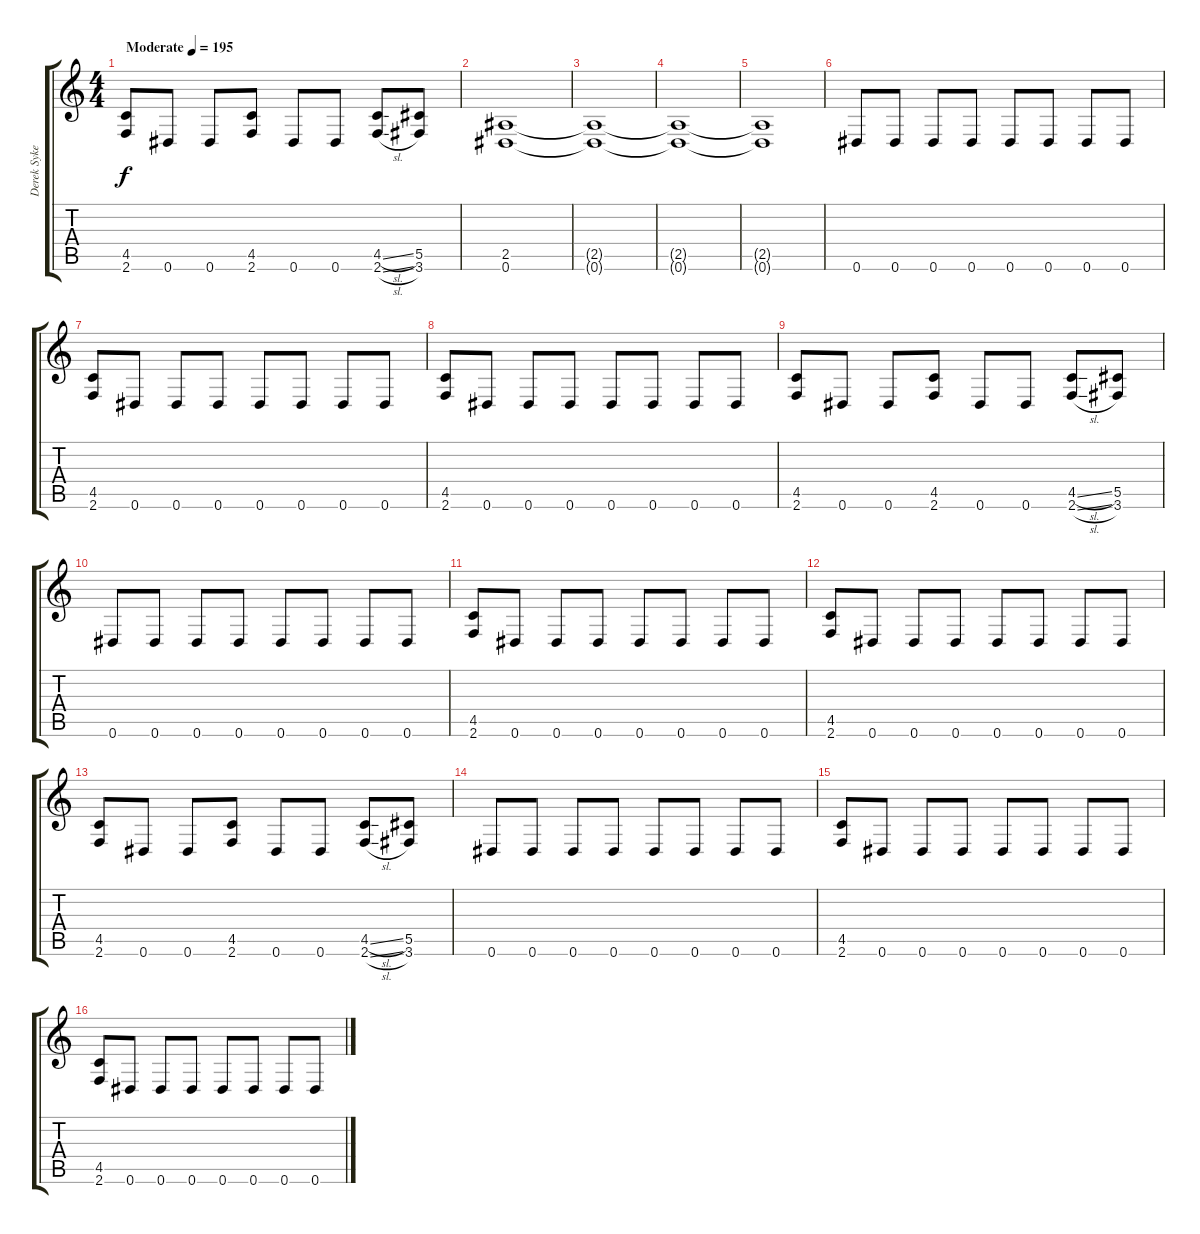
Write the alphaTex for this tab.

\track ("Derek Sykes" "Derek Syke") {instrument distortionguitar}
\staff {score tabs}
\tuning (Eb4 Bb3 Gb3 Db3 Ab2 Eb2) {hide}
\ts (4 4)
\tempo (195 "Moderate")
\clef g2
\ks c
(4.5 2.6).8{dy f instrument distortionguitar} 0.6.8 0.6.8 (4.5 2.6).8 0.6.8 0.6.8 (4.5{sl} 2.6{sl}).8 (5.5 3.6).8 |
(2.5 0.6).1 |
(2.5{t} 0.6{t}).1 |
(2.5{t} 0.6{t}).1 |
(2.5{t} 0.6{t}).1 |
0.6.8 0.6.8 0.6.8 0.6.8 0.6.8 0.6.8 0.6.8 0.6.8 |
(4.5 2.6).8 0.6.8 0.6.8 0.6.8 0.6.8 0.6.8 0.6.8 0.6.8 |
(4.5 2.6).8 0.6.8 0.6.8 0.6.8 0.6.8 0.6.8 0.6.8 0.6.8 |
(4.5 2.6).8 0.6.8 0.6.8 (4.5 2.6).8 0.6.8 0.6.8 (4.5{sl} 2.6{sl}).8 (5.5 3.6).8 |
0.6.8 0.6.8 0.6.8 0.6.8 0.6.8 0.6.8 0.6.8 0.6.8 |
(4.5 2.6).8 0.6.8 0.6.8 0.6.8 0.6.8 0.6.8 0.6.8 0.6.8 |
(4.5 2.6).8 0.6.8 0.6.8 0.6.8 0.6.8 0.6.8 0.6.8 0.6.8 |
(4.5 2.6).8 0.6.8 0.6.8 (4.5 2.6).8 0.6.8 0.6.8 (4.5{sl} 2.6{sl}).8 (5.5 3.6).8 |
0.6.8 0.6.8 0.6.8 0.6.8 0.6.8 0.6.8 0.6.8 0.6.8 |
(4.5 2.6).8 0.6.8 0.6.8 0.6.8 0.6.8 0.6.8 0.6.8 0.6.8 |
(4.5 2.6).8 0.6.8 0.6.8 0.6.8 0.6.8 0.6.8 0.6.8 0.6.8
